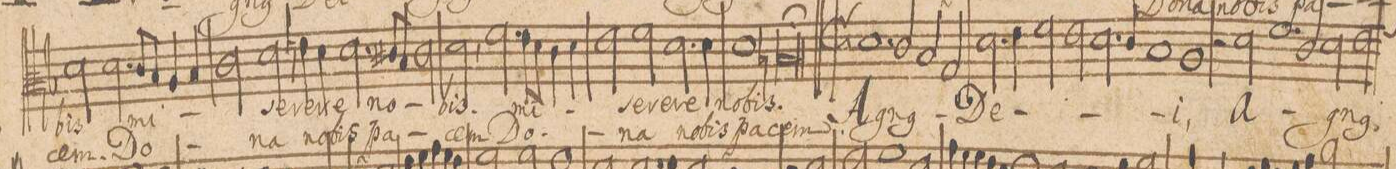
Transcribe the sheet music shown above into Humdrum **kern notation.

**kern	**text	**text
*I"CANTVS.	*	*
*clefC3	*	*
*k[b-]	*	*
*met(c|)	*	*
*M2/1	*	*
2d\	-bis	cem
2.d\	mi-	Do-
=14-	=14-	=14-
8cny/L	.	.
8B-/J	.	.
4A/	.	.
4B-/	.	.
2c\	.	.
2d\	-se-	na
=15-	=15-	=15-
4en\	-re-	no-
4d\	-re	bis
2.d\	no-	pa-
8c#X/L	.	.
8B-/J	.	.
2c#\	.	.
=16-	=16-	=16-
2d,<\	-bis.	cem
2.f\	mi-	Do-
8e\L	.	.
8d\J	.	.
4cny\	.	.
4d\	.	.
=17-	=17-	=17-
2e\	.	.
2f\	-se-	na
2.d\	-re-	no-
4d\	-re	-bis
=18-	=18-	=18-
1d	no-	pa-
1Bn;	-bis.	-cem.
=20||	=20||	=20||
1.d	A-	.
2c/	.	.
=21-	=21-	=21-
2B-/	-gn(us)	.
2G/	.	.
2.d\	De-	.
4e\	.	.
=22-	=22-	=22-
2f\	.	.
2e\	.	.
2.d\	.	.
4c/	.	.
=23-	=23-	=23-
1B-	.	.
1A	-i,	.
=24-	=24-	=24-
2r	.	.
2d\	a-	.
1.f	.	.
=25-	=25-	=25-
2c/	.	.
2d\	.	.
*custos:f	*	*
2e\	-gn(us)	.
=26-	=26-	=26-
*-	*-	*-
